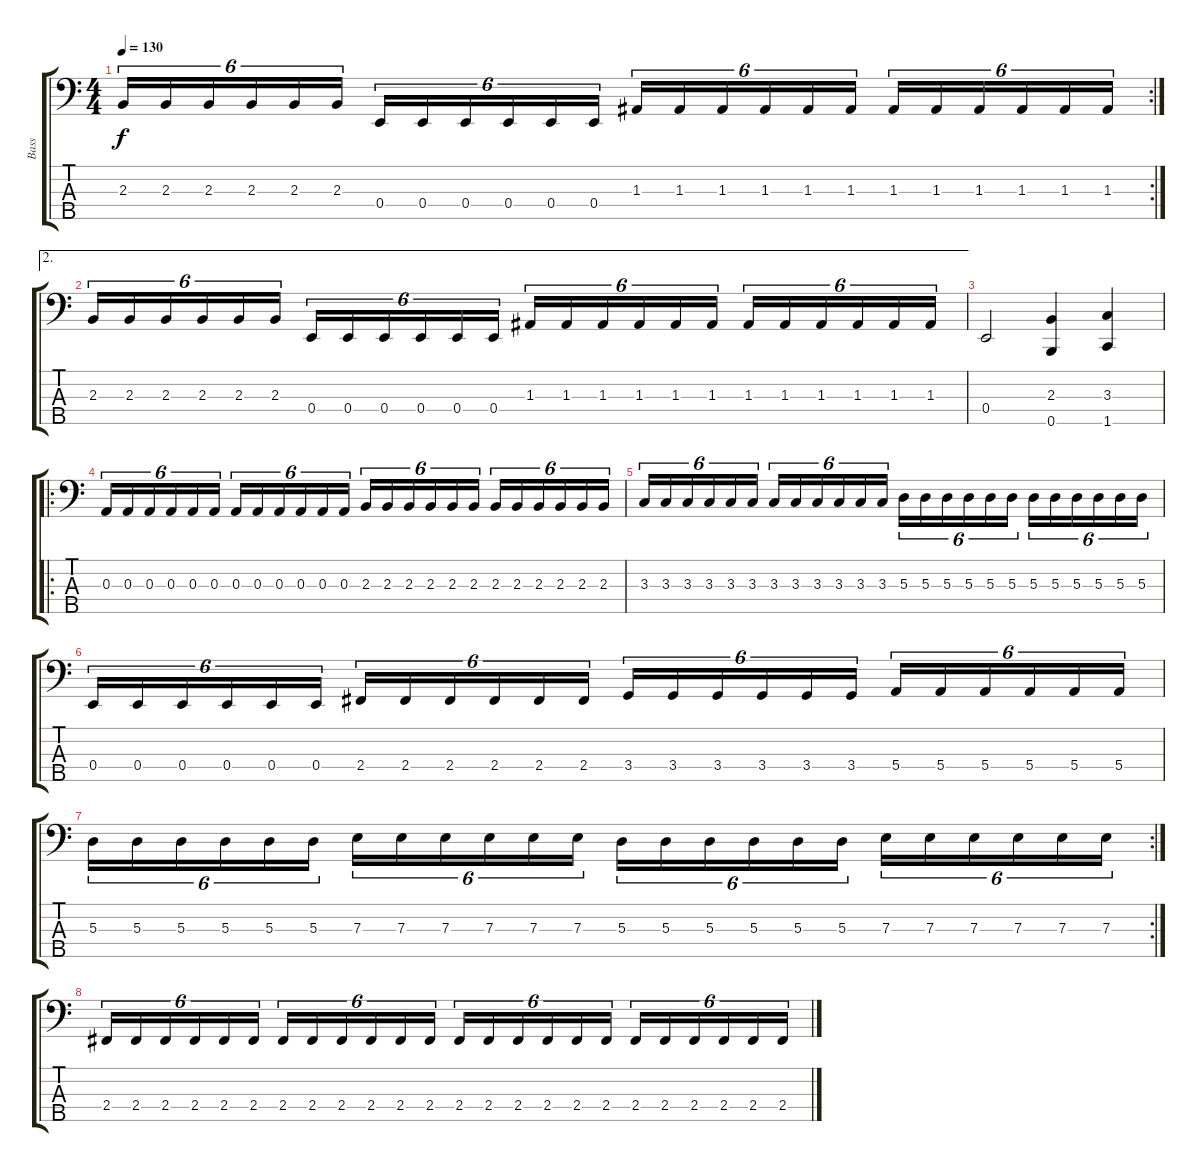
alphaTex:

\track ("Bass" "Bass") {instrument electricbassfinger}
\staff {score tabs}
\tuning (G2 D2 A1 E1 B0) {hide}
\rc 2
\ts (4 4)
\tempo 130
\clef f4
\ks c
2.3.16{tu (6 4) dy f} 2.3.16{tu (6 4)} 2.3.16{tu (6 4)} 2.3.16{tu (6 4)} 2.3.16{tu (6 4)} 2.3.16{tu (6 4)} 0.4.16{tu (6 4)} 0.4.16{tu (6 4)} 0.4.16{tu (6 4)} 0.4.16{tu (6 4)} 0.4.16{tu (6 4)} 0.4.16{tu (6 4)} 1.3.16{tu (6 4)} 1.3.16{tu (6 4)} 1.3.16{tu (6 4)} 1.3.16{tu (6 4)} 1.3.16{tu (6 4)} 1.3.16{tu (6 4)} 1.3.16{tu (6 4)} 1.3.16{tu (6 4)} 1.3.16{tu (6 4)} 1.3.16{tu (6 4)} 1.3.16{tu (6 4)} 1.3.16{tu (6 4)} |
\ae 2
2.3.16{tu (6 4)} 2.3.16{tu (6 4)} 2.3.16{tu (6 4)} 2.3.16{tu (6 4)} 2.3.16{tu (6 4)} 2.3.16{tu (6 4)} 0.4.16{tu (6 4)} 0.4.16{tu (6 4)} 0.4.16{tu (6 4)} 0.4.16{tu (6 4)} 0.4.16{tu (6 4)} 0.4.16{tu (6 4)} 1.3.16{tu (6 4)} 1.3.16{tu (6 4)} 1.3.16{tu (6 4)} 1.3.16{tu (6 4)} 1.3.16{tu (6 4)} 1.3.16{tu (6 4)} 1.3.16{tu (6 4)} 1.3.16{tu (6 4)} 1.3.16{tu (6 4)} 1.3.16{tu (6 4)} 1.3.16{tu (6 4)} 1.3.16{tu (6 4)} |
0.4.2 (2.3 0.5).4 (3.3 1.5).4 |
\ro
0.3.16{tu (6 4)} 0.3.16{tu (6 4)} 0.3.16{tu (6 4)} 0.3.16{tu (6 4)} 0.3.16{tu (6 4)} 0.3.16{tu (6 4)} 0.3.16{tu (6 4)} 0.3.16{tu (6 4)} 0.3.16{tu (6 4)} 0.3.16{tu (6 4)} 0.3.16{tu (6 4)} 0.3.16{tu (6 4)} 2.3.16{tu (6 4)} 2.3.16{tu (6 4)} 2.3.16{tu (6 4)} 2.3.16{tu (6 4)} 2.3.16{tu (6 4)} 2.3.16{tu (6 4)} 2.3.16{tu (6 4)} 2.3.16{tu (6 4)} 2.3.16{tu (6 4)} 2.3.16{tu (6 4)} 2.3.16{tu (6 4)} 2.3.16{tu (6 4)} |
3.3.16{tu (6 4)} 3.3.16{tu (6 4)} 3.3.16{tu (6 4)} 3.3.16{tu (6 4)} 3.3.16{tu (6 4)} 3.3.16{tu (6 4)} 3.3.16{tu (6 4)} 3.3.16{tu (6 4)} 3.3.16{tu (6 4)} 3.3.16{tu (6 4)} 3.3.16{tu (6 4)} 3.3.16{tu (6 4)} 5.3.16{tu (6 4)} 5.3.16{tu (6 4)} 5.3.16{tu (6 4)} 5.3.16{tu (6 4)} 5.3.16{tu (6 4)} 5.3.16{tu (6 4)} 5.3.16{tu (6 4)} 5.3.16{tu (6 4)} 5.3.16{tu (6 4)} 5.3.16{tu (6 4)} 5.3.16{tu (6 4)} 5.3.16{tu (6 4)} |
0.4.16{tu (6 4)} 0.4.16{tu (6 4)} 0.4.16{tu (6 4)} 0.4.16{tu (6 4)} 0.4.16{tu (6 4)} 0.4.16{tu (6 4)} 2.4.16{tu (6 4)} 2.4.16{tu (6 4)} 2.4.16{tu (6 4)} 2.4.16{tu (6 4)} 2.4.16{tu (6 4)} 2.4.16{tu (6 4)} 3.4.16{tu (6 4)} 3.4.16{tu (6 4)} 3.4.16{tu (6 4)} 3.4.16{tu (6 4)} 3.4.16{tu (6 4)} 3.4.16{tu (6 4)} 5.4.16{tu (6 4)} 5.4.16{tu (6 4)} 5.4.16{tu (6 4)} 5.4.16{tu (6 4)} 5.4.16{tu (6 4)} 5.4.16{tu (6 4)} |
\rc 2
5.3.16{tu (6 4)} 5.3.16{tu (6 4)} 5.3.16{tu (6 4)} 5.3.16{tu (6 4)} 5.3.16{tu (6 4)} 5.3.16{tu (6 4)} 7.3.16{tu (6 4)} 7.3.16{tu (6 4)} 7.3.16{tu (6 4)} 7.3.16{tu (6 4)} 7.3.16{tu (6 4)} 7.3.16{tu (6 4)} 5.3.16{tu (6 4)} 5.3.16{tu (6 4)} 5.3.16{tu (6 4)} 5.3.16{tu (6 4)} 5.3.16{tu (6 4)} 5.3.16{tu (6 4)} 7.3.16{tu (6 4)} 7.3.16{tu (6 4)} 7.3.16{tu (6 4)} 7.3.16{tu (6 4)} 7.3.16{tu (6 4)} 7.3.16{tu (6 4)} |
2.4.16{tu (6 4)} 2.4.16{tu (6 4)} 2.4.16{tu (6 4)} 2.4.16{tu (6 4)} 2.4.16{tu (6 4)} 2.4.16{tu (6 4)} 2.4.16{tu (6 4)} 2.4.16{tu (6 4)} 2.4.16{tu (6 4)} 2.4.16{tu (6 4)} 2.4.16{tu (6 4)} 2.4.16{tu (6 4)} 2.4.16{tu (6 4)} 2.4.16{tu (6 4)} 2.4.16{tu (6 4)} 2.4.16{tu (6 4)} 2.4.16{tu (6 4)} 2.4.16{tu (6 4)} 2.4.16{tu (6 4)} 2.4.16{tu (6 4)} 2.4.16{tu (6 4)} 2.4.16{tu (6 4)} 2.4.16{tu (6 4)} 2.4.16{tu (6 4)}
